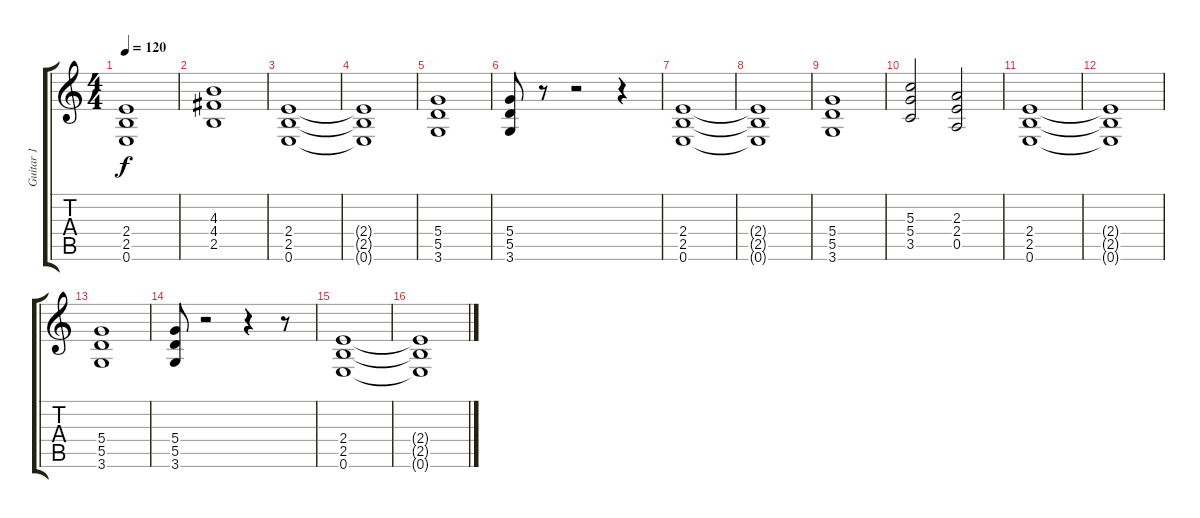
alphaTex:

\track ("Guitar 1" "Guitar 1") {instrument distortionguitar}
\staff {score tabs}
\tuning (E4 B3 G3 D3 A2 E2) {hide}
\ts (4 4)
\tempo 120
\clef g2
\ks c
(2.4 2.5 0.6).1{dy f} |
(4.3 4.4 2.5).1 |
(2.4 2.5 0.6).1 |
(2.4{t} 2.5{t} 0.6{t}).1 |
(5.4 5.5 3.6).1 |
(5.4 5.5 3.6).8 r.8 r.2 r.4 |
(2.4 2.5 0.6).1 |
(2.4{t} 2.5{t} 0.6{t}).1 |
(5.4 5.5 3.6).1 |
(5.3 5.4 3.5).2 (2.3 2.4 0.5).2 |
(2.4 2.5 0.6).1 |
(2.4{t} 2.5{t} 0.6{t}).1 |
(5.4 5.5 3.6).1 |
(5.4 5.5 3.6).8 r.2 r.4 r.8 |
(2.4 2.5 0.6).1 |
(2.4{t} 2.5{t} 0.6{t}).1
